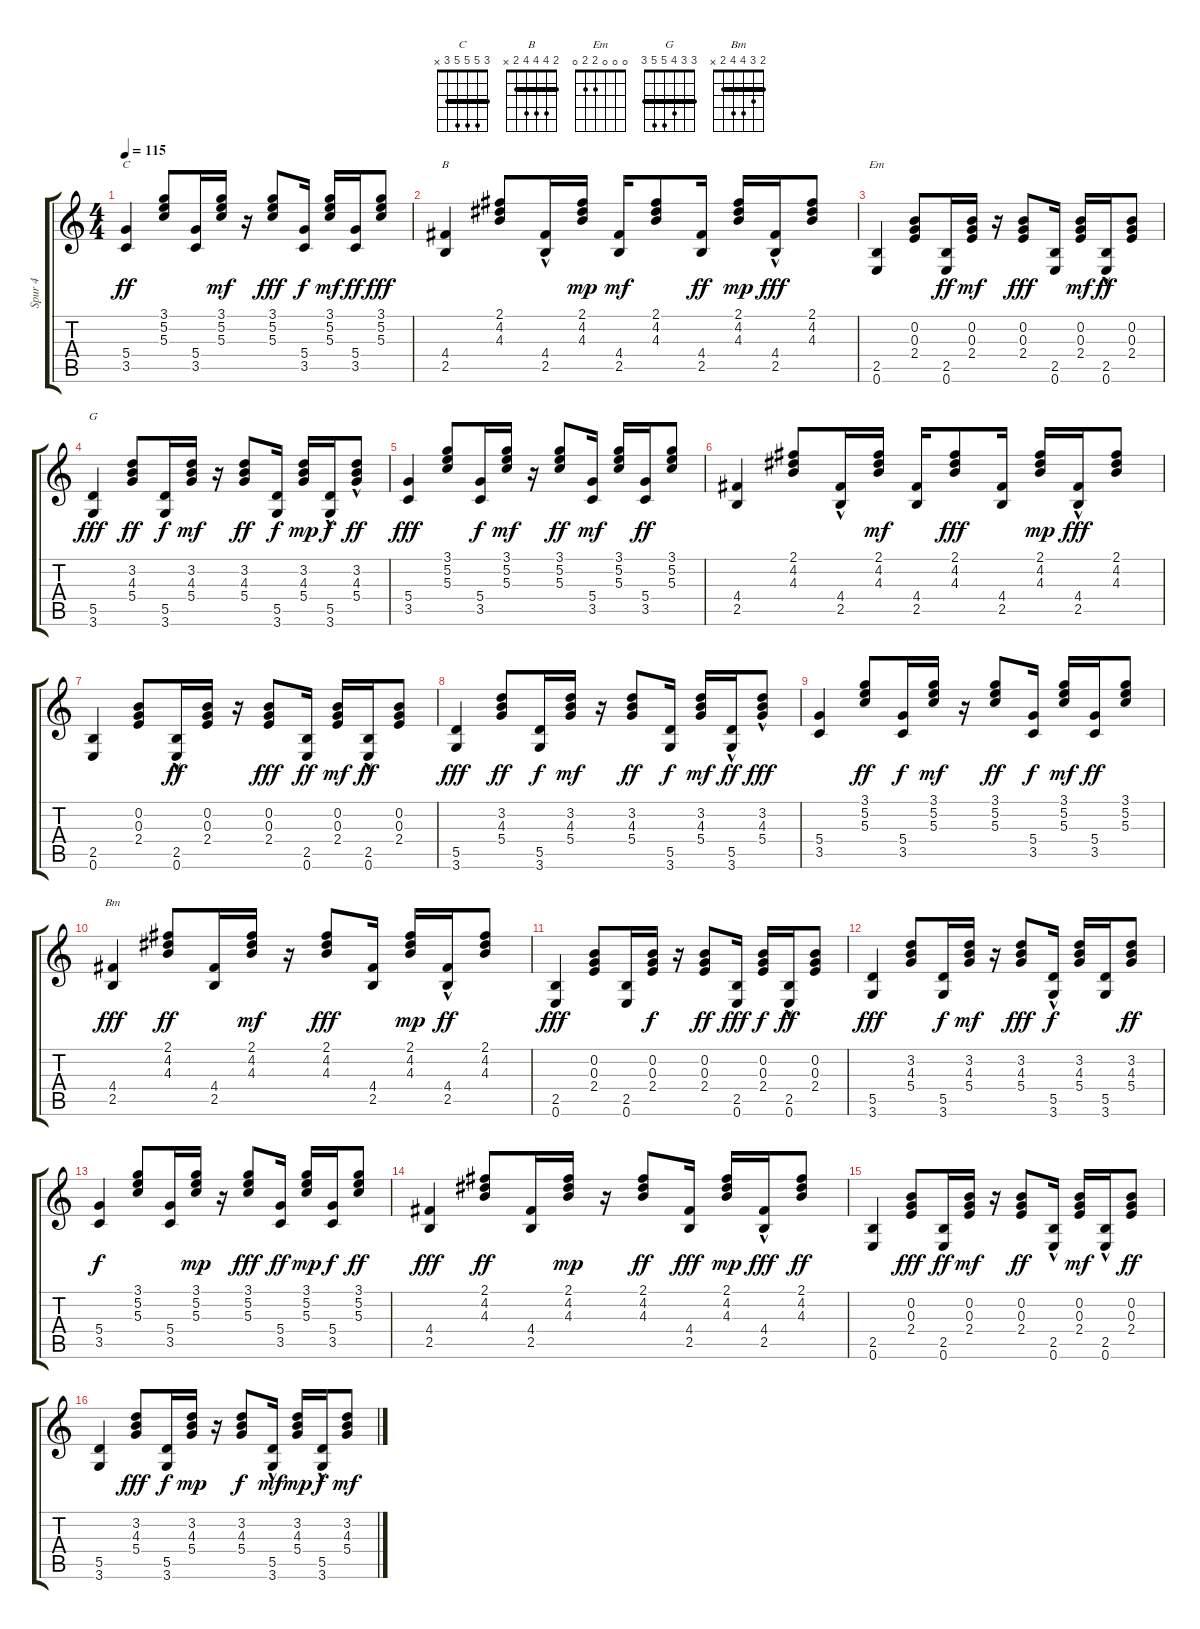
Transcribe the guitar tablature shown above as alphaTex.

\track ("Spur 4" "Spur 4") {instrument acousticguitarsteel}
\staff {score tabs}
\tuning (E4 B3 G3 D3 A2 E2) {hide}
\chord ("C" 3 5 5 5 3 x) {barre 3}
\chord ("B" 2 4 4 4 2 x) {barre 2}
\chord ("Em" 0 0 0 2 2 0)
\chord ("G" 3 3 4 5 5 3) {barre 3}
\chord ("Bm" 2 3 4 4 2 x) {barre 2}
\ts (4 4)
\tempo 115
\clef g2
\ks c
(5.4 3.5).4{ch "C" dy ff} (3.1 5.2 5.3).8 (5.4 3.5).16 (3.1 5.2 5.3).16{dy mf} r.16 (3.1 5.2 5.3).8{dy fff} (5.4 3.5).16{dy f} (3.1 5.2 5.3).16{dy mf} (5.4 3.5).16{dy ff} (3.1 5.2 5.3).8{dy fff} |
(4.4 2.5).4{ch "B"} (2.1 4.2 4.3).8 (4.4{hac} 2.5{hac}).16 (2.1 4.2 4.3).16{dy mp} (4.4 2.5).16{dy mf} (2.1 4.2 4.3).8 (4.4 2.5).16{dy ff} (2.1 4.2 4.3).16{dy mp} (4.4 2.5{hac}).16{dy fff} (2.1 4.2 4.3).8 |
(2.5 0.6).4{ch "Em"} (0.2 0.3 2.4).8 (2.5 0.6).16{dy ff} (0.2 0.3 2.4).16{dy mf} r.16 (0.2 0.3 2.4).8{dy fff} (2.5 0.6).16 (0.2 0.3 2.4).16{dy mf} (2.5{hac} 0.6{hac}).16{dy ff} (0.2 0.3 2.4).8 |
(5.5 3.6).4{ch "G" dy fff} (3.2 4.3 5.4).8{dy ff} (5.5 3.6).16{dy f} (3.2 4.3 5.4).16{dy mf} r.16 (3.2 4.3 5.4).8{dy ff} (5.5 3.6).16{dy f} (3.2 4.3 5.4).16{dy mp} (5.5 3.6{hac}).16{dy f} (3.2 4.3{hac} 5.4).8{dy ff} |
(5.4 3.5).4{dy fff} (3.1 5.2 5.3).8 (5.4 3.5).16{dy f} (3.1 5.2 5.3).16{dy mf} r.16 (3.1 5.2 5.3).8{dy ff} (5.4 3.5).16{dy mf} (3.1 5.2 5.3).16 (5.4 3.5).16{dy ff} (3.1 5.2 5.3).8 |
(4.4 2.5).4 (2.1 4.2 4.3).8 (4.4{hac} 2.5{hac}).16 (2.1 4.2 4.3).16{dy mf} (4.4 2.5).16 (2.1 4.2 4.3).8{dy fff} (4.4 2.5).16 (2.1 4.2 4.3).16{dy mp} (4.4{hac} 2.5{hac}).16{dy fff} (2.1 4.2 4.3).8 |
(2.5 0.6).4 (0.2 0.3 2.4).8 (2.5{hac} 0.6{hac}).16{dy ff} (0.2 0.3 2.4).16 r.16 (0.2 0.3 2.4).8{dy fff} (2.5 0.6).16{dy ff} (0.2 0.3 2.4).16{dy mf} (2.5{hac} 0.6{hac}).16{dy ff} (0.2 0.3 2.4).8 |
(5.5 3.6).4{dy fff} (3.2 4.3 5.4).8{dy ff} (5.5 3.6).16{dy f} (3.2 4.3 5.4).16{dy mf} r.16 (3.2 4.3 5.4).8{dy ff} (5.5 3.6).16{dy f} (3.2 4.3 5.4).16{dy mf} (5.5 3.6{hac}).16{dy ff} (3.2 4.3{hac} 5.4{hac}).8{dy fff} |
(5.4 3.5).4 (3.1 5.2 5.3).8{dy ff} (5.4 3.5).16{dy f} (3.1 5.2 5.3).16{dy mf} r.16 (3.1 5.2 5.3).8{dy ff} (5.4 3.5).16{dy f} (3.1 5.2 5.3).16{dy mf} (5.4 3.5).16{dy ff} (3.1 5.2 5.3).8 |
(4.4 2.5).4{ch "Bm" dy fff} (2.1 4.2 4.3).8{dy ff} (4.4 2.5).16 (2.1 4.2 4.3).16{dy mf} r.16 (2.1 4.2 4.3).8{dy fff} (4.4 2.5).16 (2.1 4.2 4.3).16{dy mp} (4.4{hac} 2.5{hac}).16{dy ff} (2.1 4.2 4.3).8 |
(2.5 0.6).4{dy fff} (0.2 0.3 2.4).8 (2.5 0.6).16 (0.2 0.3 2.4).16{dy f} r.16 (0.2 0.3 2.4).8{dy ff} (2.5 0.6).16{dy fff} (0.2 0.3 2.4).16{dy f} (2.5{hac} 0.6{hac}).16{dy ff} (0.2 0.3 2.4).8 |
(5.5 3.6).4{dy fff} (3.2 4.3 5.4).8 (5.5 3.6).16{dy f} (3.2 4.3 5.4).16{dy mf} r.16 (3.2 4.3 5.4).8{dy fff} (5.5 3.6{hac}).16{dy f} (3.2 4.3 5.4).16 (5.5 3.6).16 (3.2 4.3 5.4).8{dy ff} |
(5.4 3.5).4{dy f volume 15 instrument acousticguitarsteel} (3.1 5.2 5.3).8 (5.4 3.5).16 (3.1 5.2 5.3).16{dy mp} r.16 (3.1 5.2 5.3).8{dy fff} (5.4 3.5).16{dy ff} (3.1 5.2 5.3).16{dy mp} (5.4 3.5).16{dy f} (3.1 5.2 5.3).8{dy ff} |
(4.4 2.5).4{dy fff} (2.1 4.2 4.3).8{dy ff} (4.4 2.5).16 (2.1 4.2 4.3).16{dy mp} r.16 (2.1 4.2 4.3).8{dy ff} (4.4 2.5).16{dy fff} (2.1 4.2 4.3).16{dy mp} (4.4{hac} 2.5).16{dy fff} (2.1 4.2 4.3).8{dy ff} |
(2.5 0.6).4 (0.2 0.3 2.4).8{dy fff} (2.5 0.6).16{dy ff} (0.2 0.3 2.4).16{dy mf} r.16 (0.2 0.3 2.4).8{dy ff} (2.5 0.6{hac}).16 (0.2 0.3 2.4).16{dy mf} (2.5{hac} 0.6{hac}).16 (0.2 0.3 2.4).8{dy ff} |
(5.5 3.6).4 (3.2 4.3 5.4).8{dy fff} (5.5 3.6).16{dy f} (3.2 4.3 5.4).16{dy mp} r.16 (3.2 4.3 5.4).8{dy f} (5.5 3.6{hac}).16{dy mf} (3.2 4.3 5.4).16{dy mp} (5.5 3.6{hac}).16{dy f} (3.2 4.3 5.4).8{dy mf}
